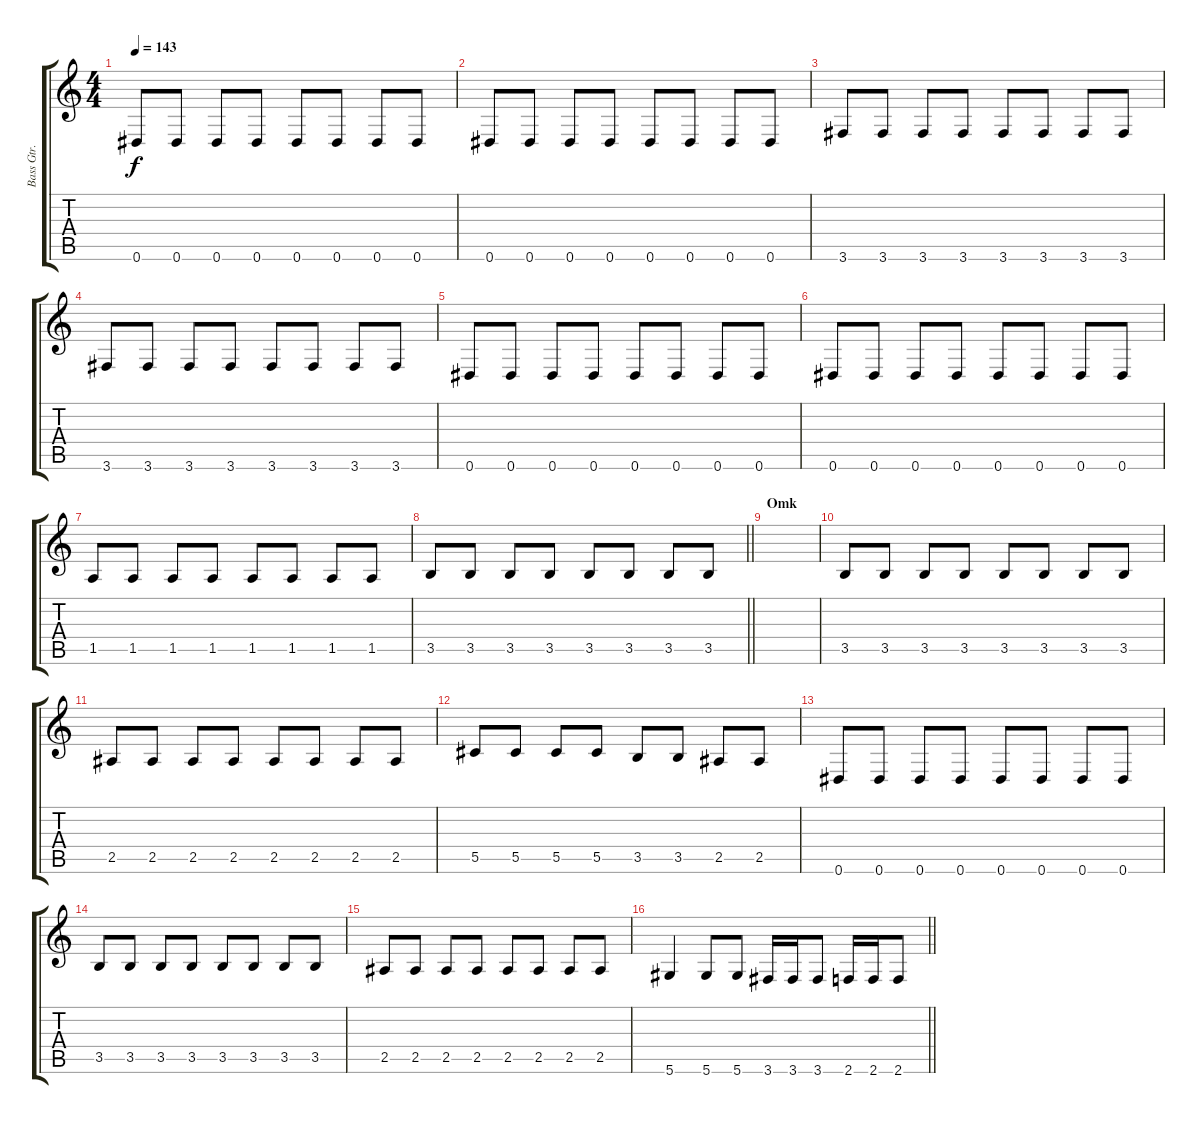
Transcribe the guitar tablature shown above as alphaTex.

\track ("Bass Gtr." "Bass Gtr.") {instrument electricbassfinger}
\staff {score tabs}
\tuning (Eb4 Bb3 Gb3 Db3 Ab2 Eb2) {hide}
\ts (4 4)
\tempo 143
\clef g2
\ks c
0.6.8{dy f} 0.6.8 0.6.8 0.6.8 0.6.8 0.6.8 0.6.8 0.6.8 |
0.6.8 0.6.8 0.6.8 0.6.8 0.6.8 0.6.8 0.6.8 0.6.8 |
3.6.8 3.6.8 3.6.8 3.6.8 3.6.8 3.6.8 3.6.8 3.6.8 |
3.6.8 3.6.8 3.6.8 3.6.8 3.6.8 3.6.8 3.6.8 3.6.8 |
0.6.8 0.6.8 0.6.8 0.6.8 0.6.8 0.6.8 0.6.8 0.6.8 |
0.6.8 0.6.8 0.6.8 0.6.8 0.6.8 0.6.8 0.6.8 0.6.8 |
1.5.8 1.5.8 1.5.8 1.5.8 1.5.8 1.5.8 1.5.8 1.5.8 |
\barLineRight lightlight
3.5.8 3.5.8 3.5.8 3.5.8 3.5.8 3.5.8 3.5.8 3.5.8 |
\section ("" "Omk")
|
3.5.8 3.5.8 3.5.8 3.5.8 3.5.8 3.5.8 3.5.8 3.5.8 |
2.5.8 2.5.8 2.5.8 2.5.8 2.5.8 2.5.8 2.5.8 2.5.8 |
5.5.8 5.5.8 5.5.8 5.5.8 3.5.8 3.5.8 2.5.8 2.5.8 |
0.6.8 0.6.8 0.6.8 0.6.8 0.6.8 0.6.8 0.6.8 0.6.8 |
3.5.8 3.5.8 3.5.8 3.5.8 3.5.8 3.5.8 3.5.8 3.5.8 |
2.5.8 2.5.8 2.5.8 2.5.8 2.5.8 2.5.8 2.5.8 2.5.8 |
\barLineRight lightlight
5.6.4 5.6.8 5.6.8 3.6.16 3.6.16 3.6.8 2.6.16 2.6.16 2.6.8
